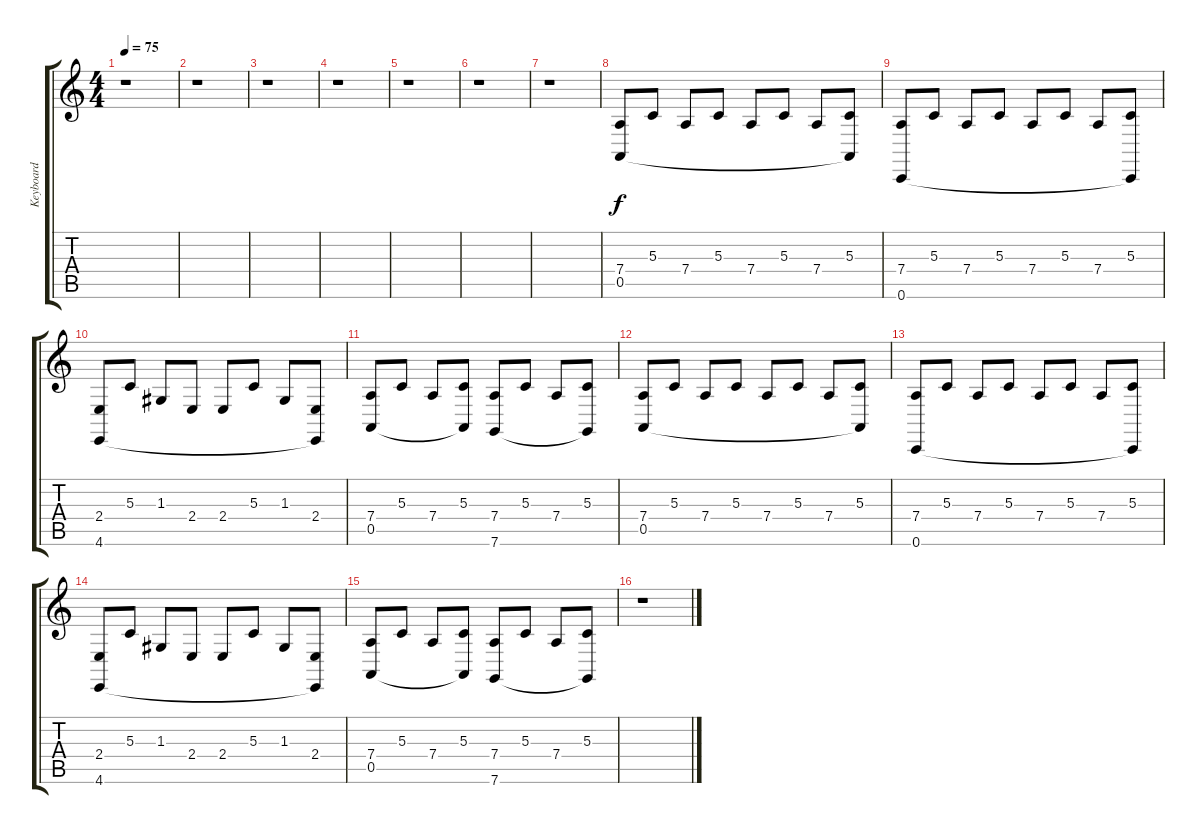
\track ("Keyboard" "Keyboard") {instrument harpsichord}
\staff {score tabs}
\tuning (E4 B3 G3 D3 A2 C2) {hide}
\ts (4 4)
\tempo 75
\clef g2
\ks c
r.1{dy f} |
r.1 |
r.1 |
r.1 |
r.1 |
r.1 |
r.1 |
(7.4 0.5).8 5.3.8 7.4.8 5.3.8 7.4.8 5.3.8 7.4.8 (5.3 0.5{t}).8 |
(7.4 0.6).8 5.3.8 7.4.8 5.3.8 7.4.8 5.3.8 7.4.8 (5.3 0.6{t}).8 |
(2.4 4.6).8 5.3.8 1.3.8 2.4.8 2.4.8 5.3.8 1.3.8 (2.4 4.6{t}).8 |
(7.4 0.5).8 5.3.8 7.4.8 (5.3 0.5{t}).8 (7.4 7.6).8 5.3.8 7.4.8 (5.3 7.6{t}).8 |
(7.4 0.5).8 5.3.8 7.4.8 5.3.8 7.4.8 5.3.8 7.4.8 (5.3 0.5{t}).8 |
(7.4 0.6).8 5.3.8 7.4.8 5.3.8 7.4.8 5.3.8 7.4.8 (5.3 0.6{t}).8 |
(2.4 4.6).8 5.3.8 1.3.8 2.4.8 2.4.8 5.3.8 1.3.8 (2.4 4.6{t}).8 |
(7.4 0.5).8 5.3.8 7.4.8 (5.3 0.5{t}).8 (7.4 7.6).8 5.3.8 7.4.8 (5.3 7.6{t}).8 |
r.1
